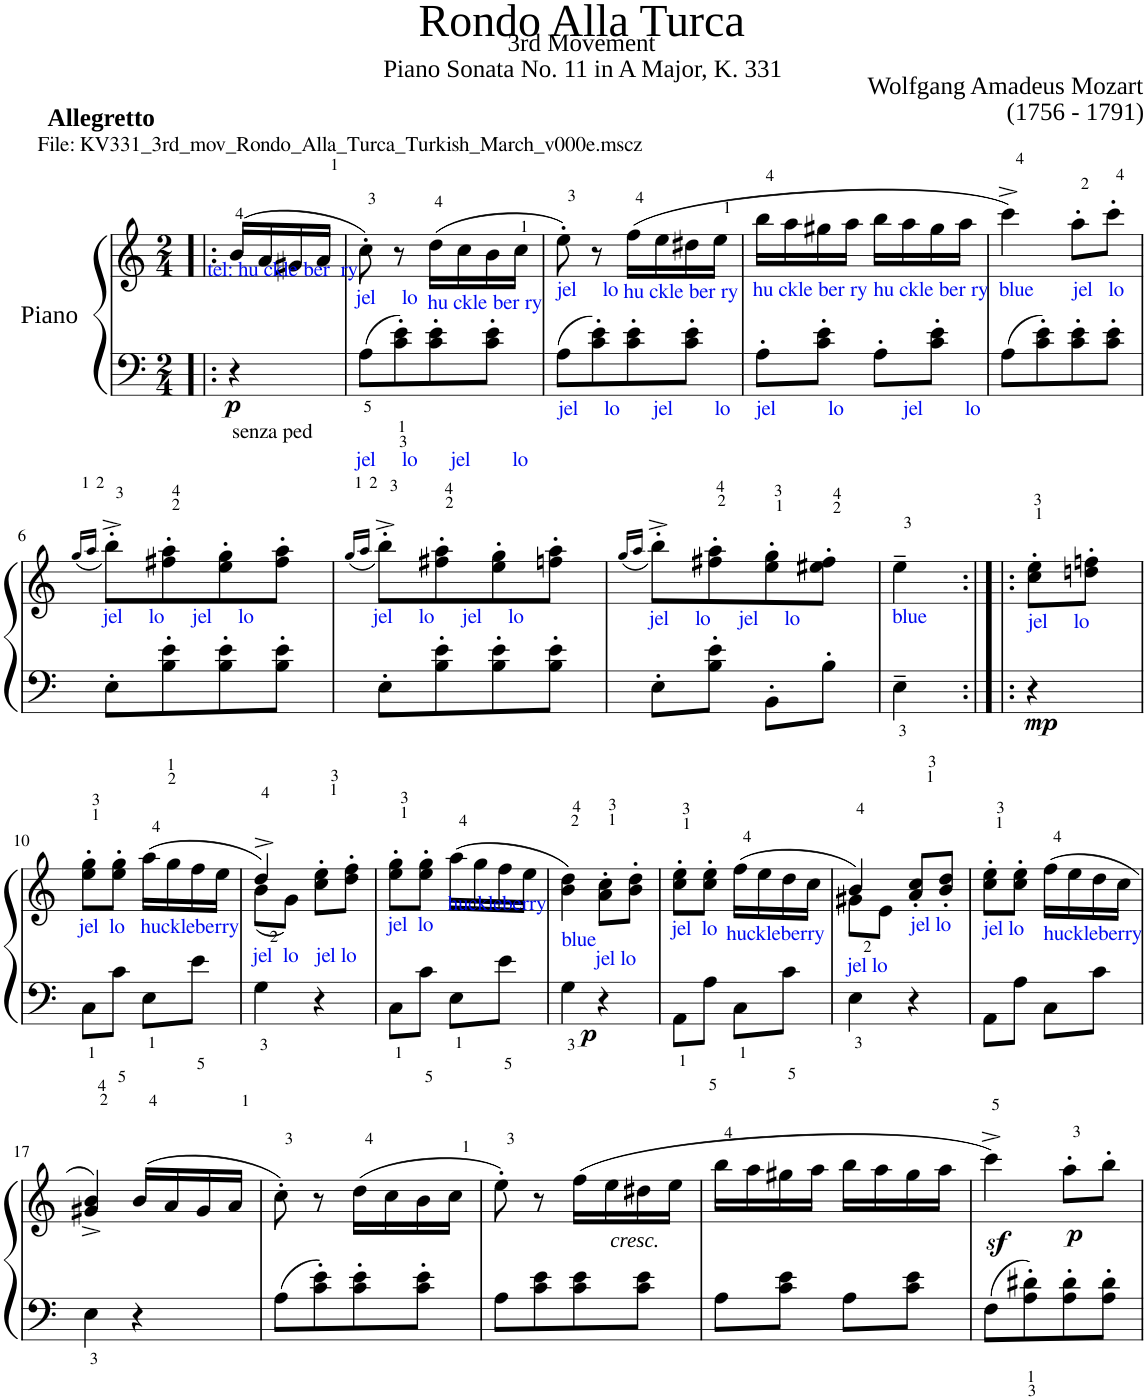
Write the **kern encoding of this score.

**kern	**kern	**dynam
*part1	*part1	*part1
*staff2	*staff1	*staff1/2
*I"Piano	*	*
*I'Pno	*	*
*clefF4	*clefG2	*
*k[]	*k[]	*
*M2/4	*M2/4	*
=1!|:	=1!|:	=1!|:
!	!LO:TX:a:B:t=Allegretto	!
!	!LO:TX:a:t=File&colon; KV331_3rd_mov_Rondo_Alla_Turca_Turkish_March_v000e.mscz	!
!	!LO:TX:a:color=#000AF3:t=tel&colon; hu ckle ber  ry	!
!LO:TX:b:t=senza ped	!	!
!	!	!LO:DY:b=2
4r	(16b/LL	p
.	16a/	.
.	16g#X/	.
.	16a/JJ	.
=2	=2	=2
!	!LO:TX:b:color=#000AF3:t=jel     lo	!
!LO:TX:b:color=#000AF1:t=jel     lo      jel        lo	!	!
8A<\L	8cc'\)	.
8c\<'< 8e\<'<	8r	.
!	!LO:TX:b:color=#000AF2:t=hu ckle ber ry	!
8c\' 8e\'	(16dd\LL	.
.	16cc\	.
8c\' 8e\'J	16b\	.
.	16cc\JJ	.
=3	=3	=3
!	!LO:TX:b:color=#000AF0:t=jel     lo	!
!LO:TX:b:color=#000AEF:t=jel     lo      jel        lo	!	!
8A\L	8ee'\)	.
8c\' 8e\'	8r	.
!	!LO:TX:b:color=#000AEF:t=hu ckle ber ry	!
8c\' 8e\'	(16ff\LL	.
.	16ee\	.
8c\' 8e\'J	16dd#X\	.
.	16ee\JJ	.
=4	=4	=4
!	!LO:TX:b:color=#000AEF:t=hu ckle ber ry	!
!LO:TX:b:color=#000AF1:t=jel          lo           jel        lo	!	!
8A'\L	16bb\LL	.
.	16aa\	.
8c\' 8e\'J	16gg#X\	.
.	16aa\JJ	.
!	!LO:TX:b:color=#000AEF:t=hu ckle ber ry	!
8A'\L	16bb\LL	.
.	16aa\	.
8c\' 8e\'J	16gg#\	.
.	16aa\JJ	.
=5	=5	=5
!	!LO:TX:b:color=#000AEF:t=blue	!
8A\L	4ccc^\)	.
8c\' 8e\'	.	.
!	!LO:TX:b:color=#000AEF:t=jel   lo	!
8c\' 8e\'	8aa'\L	.
8c\' 8e\'J	8ccc'\J	.
!!LO:LB:g=z
=6	=6	=6
.	(16qgg/LL	.
.	16qaa/JJ	.
!	!LO:TX:b:color=#000AEF:t=jel     lo     jel     lo	!
8E'\L	8bb'^\L)	.
8B\<'< 8e\<'<	8ff#X\' 8aa\'	.
8B\' 8e\'	8ee\' 8gg\'	.
8B\' 8e\'J	8ff#\' 8aa\'J	.
=7	=7	=7
.	(16qgg/LL	.
.	16qaa/JJ	.
!	!LO:TX:b:color=#000AEF:t=jel     lo     jel     lo	!
8E'\L	8bb'^\L)	.
8B\' 8e\'	8ff#X\' 8aa\'	.
8B\' 8e\'	8ee\' 8gg\'	.
8B\' 8e\'J	8ffn\' 8aa\'J	.
=8	=8	=8
.	(16qgg/LL	.
.	16qaa/JJ	.
!	!LO:TX:b:color=#000AEE:t=jel     lo     jel     lo	!
8E'\L	8bb'^\L)	.
8B\' 8e\'J	8ff#X\' 8aa\'	.
8BB'\L	8ee\' 8gg\'	.
8B'\J	8ee#X\' 8ff#\'J	.
=9	=9	=9
!	!LO:TX:b:color=#000AEF:t=blue	!
4E<~\	4ee~\	.
=9:|!|:	=9:|!|:	=9:|!|:
!	!LO:TX:b:color=#000AEE:t=jel     lo	!
!	!	!LO:DY:b=2
4r	8cc\' 8ee\'L	mp
.	8ddn\' 8ffn\'J	.
!!LO:LB:g=z
=10	=10	=10
!	!LO:TX:b:color=#000AEE:t=jel  lo   huckleberry	!
8C<\L	8ee\' 8gg\'L	.
8c<\J	8ee\' 8gg\'J	.
8E<\L	(16aa\LL	.
.	16gg\	.
8e<\J	16ff\	.
.	16ee\JJ	.
=11	=11	=11
*	*^	*
!	!LO:TX:b:color=#000AEE:t=jel  lo   jel lo	!	!
4G<\	4dd^/)	(8b\L	.
.	.	8g\J)	.
4r	8cc\' 8ee\'L	4ryy	.
.	8dd\' 8ff\'J	.	.
*	*v	*v	*
=12	=12	=12
!	!LO:TX:b:color=#000AEE:t=jel  lo	!
8C<\L	8ee\' 8gg\'L	.
8c<\J	8ee\' 8gg\'J	.
!	!LO:TX:a:color=#000AEE:t=huckleberry	!
8E<\L	(16aa\LL	.
.	16gg\	.
8e<\J	16ff\	.
.	16ee\JJ	.
=13	=13	=13
!	!LO:TX:b:color=#000AEE:t=blue	!
!	!	!LO:DY:b=2
4G<\	4b\ 4dd\)	p
!	!LO:TX:b:color=#000AEE:t=jel lo	!
4r	8a\' 8cc\'L	.
.	8b\' 8dd\'J	.
=14	=14	=14
!	!LO:TX:b:color=#000AEE:t=jel  lo	!
8AA<\L	8cc\' 8ee\'L	.
8A<\J	8cc\' 8ee\'J	.
!	!LO:TX:b:color=#000AEE:t=huckleberry	!
8C<\L	(16ff\LL	.
.	16ee\	.
8c<\J	16dd\	.
.	16cc\JJ	.
=15	=15	=15
*	*^	*
!	!LO:TX:b:color=#000AEE:t=jel lo	!	!
4E<\	4b/)	8g#X\L	.
.	.	8e\J	.
!	!LO:TX:b:color=#000AEE:t=jel lo	!	!
4r	8a/' 8cc/'L	4ryy	.
.	8b/' 8dd/'J	.	.
*	*v	*v	*
=16	=16	=16
!	!LO:TX:b:color=#000AEE:t=jel lo	!
8AA\L	8cc\' 8ee\'L	.
8A\J	8cc\' 8ee\'J	.
!	!LO:TX:b:color=#000AEE:t=huckleberry	!
8C\L	(16ff\LL	.
.	16ee\	.
8c\J	16dd\	.
.	16cc\JJ	.
!!LO:LB:g=z
=17	=17	=17
4E<\	4g#X/^ 4b/^)	.
4r	(16b/LL	.
.	16a/	.
.	16g#/	.
.	16a/JJ	.
=18	=18	=18
8A\L	8cc'\)	.
8c\' 8e\'	8r	.
8c\' 8e\'	(16dd\LL	.
.	16cc\	.
8c\' 8e\'J	16b\	.
.	16cc\JJ	.
=19	=19	=19
8A\L	8ee'\)	.
8c\ 8e\	8r	.
8c\ 8e\	(16ff\LL	.
.	16ee\	.
!	!	!LO:DY:b
8c\ 8e\J	16dd#X\	other-dynamics
.	16ee\JJ	.
=20	=20	=20
8A\L	16bb\LL	.
.	16aa\	.
8c\ 8e\J	16gg#X\	.
.	16aa\JJ	.
8A\L	16bb\LL	.
.	16aa\	.
8c\ 8e\J	16gg#\	.
.	16aa\JJ	.
=21	=21	=21
8F\L	4cccz<^\)	.
8A\<'< 8d#X\<'<	.	.
!	!	!LO:DY:b
8A\' 8d#\'	8aa'\L	p
8A\' 8d#\'J	8bb'\J	.
=	=	=
*-	*-	*-
